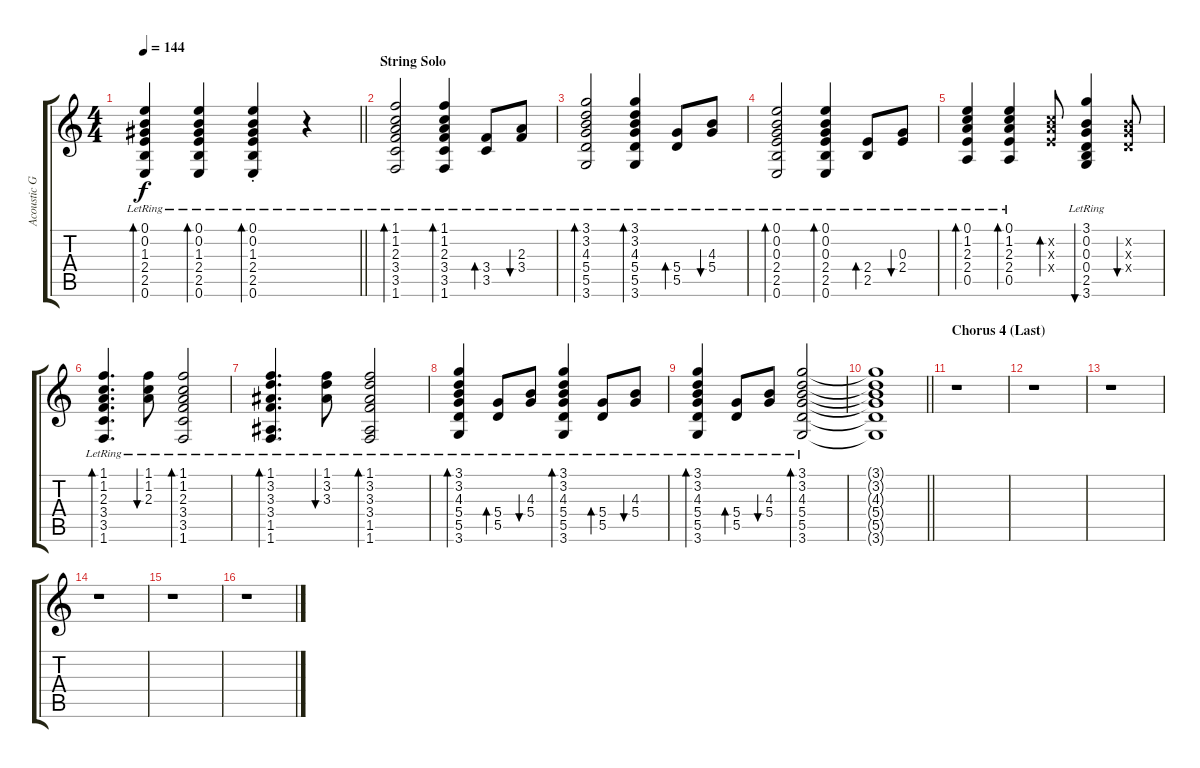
\track ("Acoustic Guitar" "Acoustic G") {instrument acousticguitarsteel}
\staff {score tabs}
\tuning (E4 B3 G3 D3 A2 E2) {hide}
\ts (4 4)
\tempo 144
\clef g2
\barLineRight lightlight
\ks c
(0.1{lr} 0.2{lr} 1.3{lr} 2.4{lr} 2.5{lr} 0.6{lr}).4{bd 30 dy f} (0.1{lr} 0.2{lr} 1.3{lr} 2.4{lr} 2.5{lr} 0.6{lr}).4{bd 30} (0.1{st lr} 0.2{st lr} 1.3{st lr} 2.4{st lr} 2.5{st lr} 0.6{st lr}).4{bd 30} r.4 |
\section ("" "String Solo")
(1.1{lr} 1.2{lr} 2.3{lr} 3.4{lr} 3.5{lr} 1.6{lr}).2{bd 120} (1.1{lr} 1.2{lr} 2.3{lr} 3.4{lr} 3.5{lr} 1.6{lr}).4{bd 30} (3.4{lr} 3.5{lr}).8{bd 30} (2.3{lr} 3.4{lr}).8{bu 30} |
(3.1{lr} 3.2{lr} 4.3{lr} 5.4{lr} 5.5{lr} 3.6{lr}).2{bd 30} (3.1{lr} 3.2{lr} 4.3{lr} 5.4{lr} 5.5{lr} 3.6{lr}).4{bd 30} (5.4{lr} 5.5{lr}).8{bd 30} (4.3{lr} 5.4{lr}).8{bu 30} |
(0.1{lr} 0.2{lr} 0.3{lr} 2.4{lr} 2.5{lr} 0.6{lr}).2{bd 30} (0.1{lr} 0.2{lr} 0.3{lr} 2.4{lr} 2.5{lr} 0.6{lr}).4{bd 30} (2.4{lr} 2.5{lr}).8{bd 30} (0.3{lr} 2.4{lr}).8{bu 30} |
(0.1{lr} 1.2{lr} 2.3{lr} 2.4{lr} 0.5{lr}).4{bd 30} (0.1{lr} 1.2{lr} 2.3{lr} 2.4{lr} 0.5{lr}).4{bd 30} (1.2{x} 2.3{x} 2.4{x}).8{bd 30} (3.1{lr} 0.2{lr} 0.3{lr} 0.4{lr} 2.5{lr} 3.6{lr}).4{bu 30} (0.2{x} 0.3{x} 0.4{x}).8{bu 30} |
(1.1{lr} 1.2{lr} 2.3{lr} 3.4{lr} 3.5{lr} 1.6{lr}).4{d bd 30} (1.1{lr} 1.2{lr} 2.3{lr}).8{bu 30} (1.1{lr} 1.2{lr} 2.3{lr} 3.4{lr} 3.5{lr} 1.6{lr}).2{bd 30} |
(1.1{lr} 3.2{lr} 3.3{lr} 3.4{lr} 1.5{lr} 1.6{lr}).4{d bd 30} (1.1{lr} 3.2{lr} 3.3{lr}).8{bu 30} (1.1{lr} 3.2{lr} 3.3{lr} 3.4{lr} 1.5{lr} 1.6{lr}).2{bd 30} |
(3.1{lr} 3.2{lr} 4.3{lr} 5.4{lr} 5.5{lr} 3.6{lr}).4{bd 30} (5.4{lr} 5.5{lr}).8{bd 30} (4.3{lr} 5.4{lr}).8{bu 30} (3.1{lr} 3.2{lr} 4.3{lr} 5.4{lr} 5.5{lr} 3.6{lr}).4{bd 30} (5.4{lr} 5.5{lr}).8{bd 30} (4.3{lr} 5.4{lr}).8{bu 30} |
(3.1{lr} 3.2{lr} 4.3{lr} 5.4{lr} 5.5{lr} 3.6{lr}).4{bd 30} (5.4{lr} 5.5{lr}).8{bd 30} (4.3{lr} 5.4{lr}).8{bu 30} (3.1{lr} 3.2{lr} 4.3{lr} 5.4{lr} 5.5{lr} 3.6{lr}).2{bd 30 volume 0} |
\barLineRight lightlight
(3.1{t} 3.2{t} 4.3{t} 5.4{t} 5.5{t} 3.6{t}).1 |
\section ("" "Chorus 4 (Last)")
r.1 |
r.1 |
r.1 |
r.1 |
r.1 |
r.1
